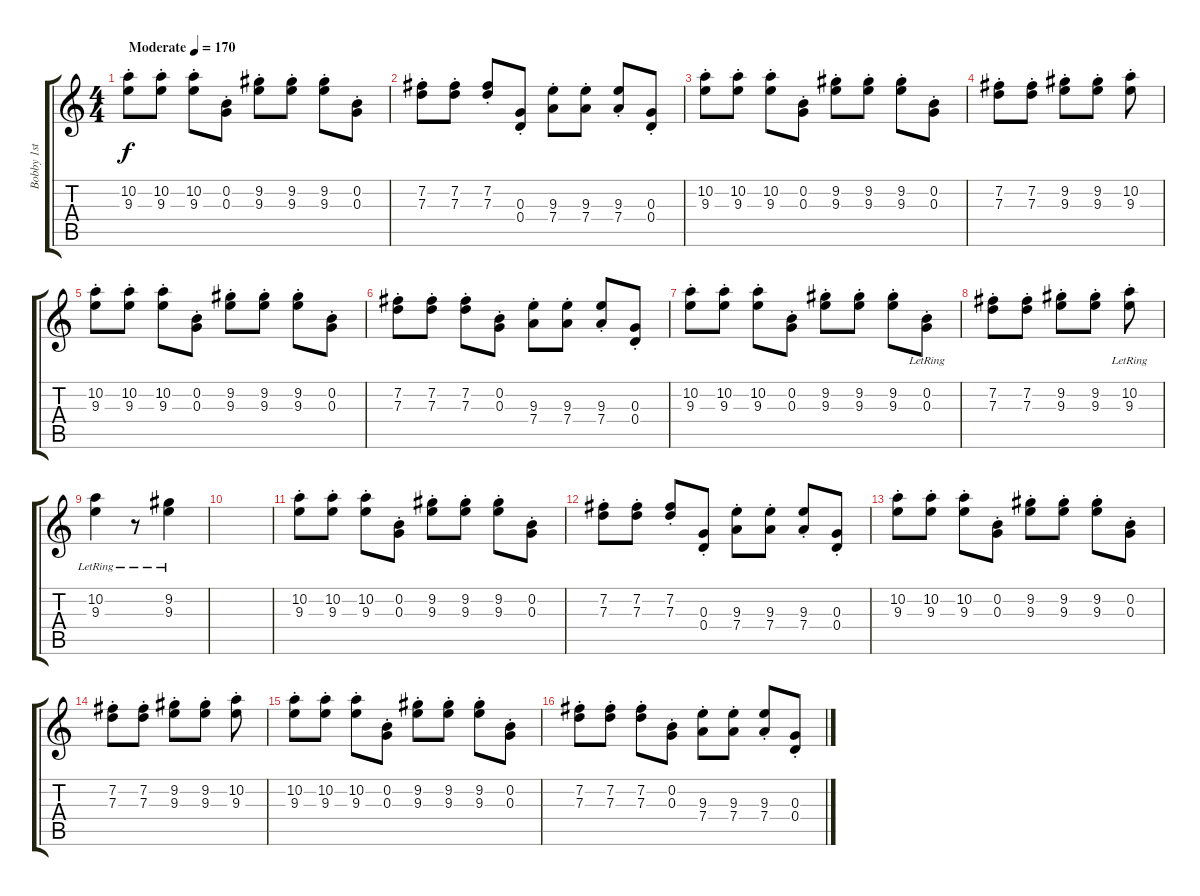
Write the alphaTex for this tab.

\track ("Bobby 1st" "Bobby 1st") {instrument distortionguitar}
\staff {score tabs}
\tuning (E4 B3 G3 D3 A2 E2) {hide}
\ts (4 4)
\tempo (170 "Moderate")
\clef g2
\ks c
(10.2{st} 9.3{st}).8{dy f instrument distortionguitar} (10.2{st} 9.3{st}).8 (10.2{st} 9.3{st}).8 (0.2{st} 0.3{st}).8 (9.2{st} 9.3{st}).8 (9.2{st} 9.3{st}).8 (9.2{st} 9.3{st}).8 (0.2{st} 0.3{st}).8 |
(7.2{st} 7.3{st}).8 (7.2{st} 7.3{st}).8 (7.2{st} 7.3{st}).8 (0.3{st} 0.4{st}).8 (9.3{st} 7.4{st}).8 (9.3{st} 7.4{st}).8 (9.3{st} 7.4{st}).8 (0.3{st} 0.4{st}).8 |
(10.2{st} 9.3{st}).8 (10.2{st} 9.3{st}).8 (10.2{st} 9.3{st}).8 (0.2{st} 0.3{st}).8 (9.2{st} 9.3{st}).8 (9.2{st} 9.3{st}).8 (9.2{st} 9.3{st}).8 (0.2{st} 0.3{st}).8 |
(7.2{st} 7.3{st}).8 (7.2{st} 7.3{st}).8 (9.2{st} 9.3{st}).8 (9.2{st} 9.3{st}).8 (10.2{st} 9.3{st}).8 |
(10.2{st} 9.3{st}).8 (10.2{st} 9.3{st}).8 (10.2{st} 9.3{st}).8 (0.2{st} 0.3{st}).8 (9.2{st} 9.3{st}).8 (9.2{st} 9.3{st}).8 (9.2{st} 9.3{st}).8 (0.2{st} 0.3{st}).8 |
(7.2{st} 7.3{st}).8 (7.2{st} 7.3{st}).8 (7.2{st} 7.3{st}).8 (0.2{st} 0.3{st}).8 (9.3{st} 7.4{st}).8 (9.3{st} 7.4{st}).8 (9.3{st} 7.4{st}).8 (0.3{st} 0.4{st}).8 |
(10.2{st} 9.3{st}).8 (10.2{st} 9.3{st}).8 (10.2{st} 9.3{st}).8 (0.2{st} 0.3{st}).8 (9.2{st} 9.3{st}).8 (9.2{st} 9.3{st}).8 (9.2{st} 9.3{st}).8 (0.2{st} 0.3{st lr}).8 |
(7.2{st} 7.3{st}).8 (7.2{st} 7.3{st}).8 (9.2{st} 9.3{st}).8 (9.2{st} 9.3{st}).8 (10.2 9.3{st lr}).8 |
(10.2{lr} 9.3).4 r.8 (9.2{lr} 9.3{lr}).4 |
|
(10.2{st} 9.3{st}).8 (10.2{st} 9.3{st}).8 (10.2{st} 9.3{st}).8 (0.2{st} 0.3{st}).8 (9.2{st} 9.3{st}).8 (9.2{st} 9.3{st}).8 (9.2{st} 9.3{st}).8 (0.2{st} 0.3{st}).8 |
(7.2{st} 7.3{st}).8 (7.2{st} 7.3{st}).8 (7.2{st} 7.3{st}).8 (0.3{st} 0.4{st}).8 (9.3{st} 7.4{st}).8 (9.3{st} 7.4).8 (9.3{st} 7.4{st}).8 (0.3{st} 0.4{st}).8 |
(10.2{st} 9.3{st}).8 (10.2{st} 9.3{st}).8 (10.2{st} 9.3{st}).8 (0.2{st} 0.3{st}).8 (9.2{st} 9.3{st}).8 (9.2{st} 9.3{st}).8 (9.2{st} 9.3{st}).8 (0.2{st} 0.3{st}).8 |
(7.2{st} 7.3{st}).8 (7.2{st} 7.3{st}).8 (9.2{st} 9.3{st}).8 (9.2{st} 9.3{st}).8 (10.2{st} 9.3{st}).8 |
(10.2{st} 9.3{st}).8 (10.2{st} 9.3{st}).8 (10.2{st} 9.3{st}).8 (0.2{st} 0.3{st}).8 (9.2{st} 9.3{st}).8 (9.2{st} 9.3{st}).8 (9.2{st} 9.3{st}).8 (0.2{st} 0.3{st}).8 |
(7.2{st} 7.3{st}).8 (7.2{st} 7.3{st}).8 (7.2{st} 7.3{st}).8 (0.2{st} 0.3{st}).8 (9.3{st} 7.4{st}).8 (9.3{st} 7.4{st}).8 (9.3{st} 7.4{st}).8 (0.3{st} 0.4{st}).8
